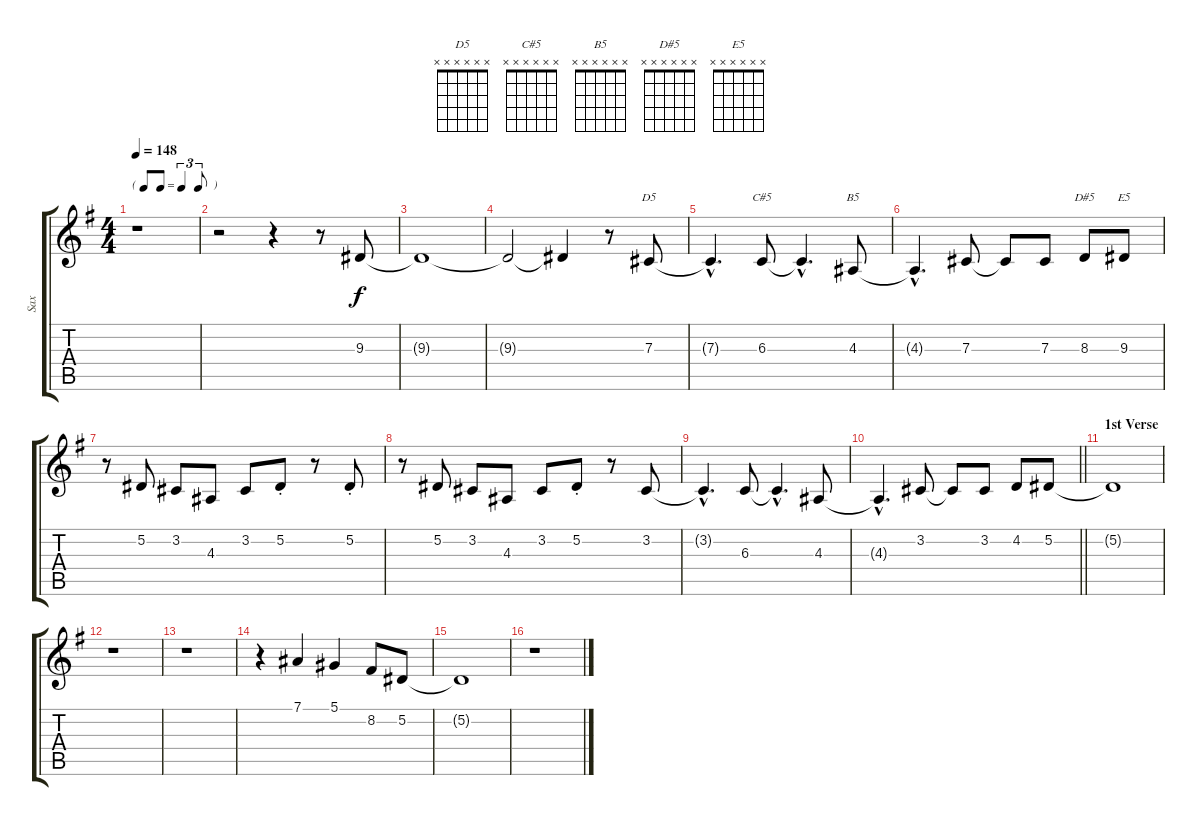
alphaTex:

\track ("Sax" "Sax") {instrument tenorsax}
\staff {score tabs}
\tuning (Eb4 Bb3 Gb3 Db3 Ab2 Eb2) {hide}
\chord ("D5" x x x x x x)
\chord ("C#5" x x x x x x)
\chord ("B5" x x x x x x)
\chord ("D#5" x x x x x x)
\chord ("E5" x x x x x x)
\ts (4 4)
\tf triplet8th
\tempo 148
\clef g2
\ks g
r.1{dy f} |
r.2 r.4 r.8 9.3.8 |
9.3{t}.1 |
9.3{t}.2 9.3{t}.4 r.8 7.3.8{ch "D5"} |
7.3{hac t}.4{d} 6.3.8{ch "C#5"} 6.3{hac t}.4{d} 4.3.8{ch "B5"} |
4.3{hac t}.4{d} 7.3.8 7.3{t}.8 7.3.8 8.3.8{ch "D#5"} 9.3.8{ch "E5"} |
r.8 5.2.8 3.2.8 4.3.8 3.2.8 5.2{st}.8 r.8 5.2{st}.8 |
r.8 5.2.8 3.2.8 4.3.8 3.2.8 5.2{st}.8 r.8 3.2.8 |
3.2{hac t}.4{d} 6.3.8 6.3{hac t}.4{d} 4.3.8 |
\barLineRight lightlight
4.3{hac t}.4{d} 3.2.8 3.2{t}.8 3.2.8 4.2.8 5.2.8 |
\section ("" "1st Verse")
5.2{t}.1 |
r.1 |
r.1 |
r.4 7.1.4 5.1.4 8.2.8 5.2.8 |
5.2{t}.1 |
r.1
